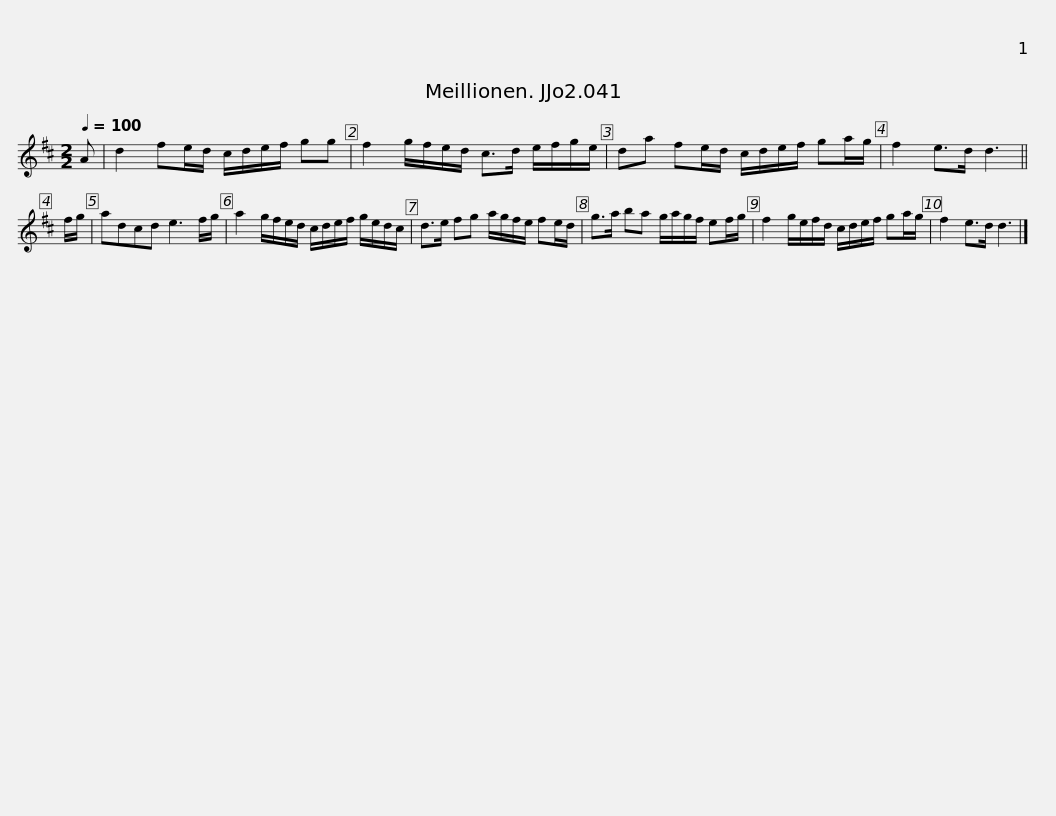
X:1
L:1/8
Q:1/4=100
M:2/2
I:linebreak $
K:D
V:1 treble
V:1
 A | d2 fe/d/ c/d/e/f/ gg | f2 g/f/e/d/ c>d e/f/g/e/ | da fe/d/ c/d/e/f/ ga/g/ | f2 e>d d3 || %5
 f/g/ |$ adcd e3 f/g/ | a2 g/f/e/d/ c/d/e/f/ g/e/d/c/ | d>e fg a/g/f/e/ fe/d/ | g>a ba g/a/g/f/ ef/g/ |$ %10
 f2 g/e/f/d/ c/d/e/f/ ga/g/ | f2 e>d d3 |] %12
